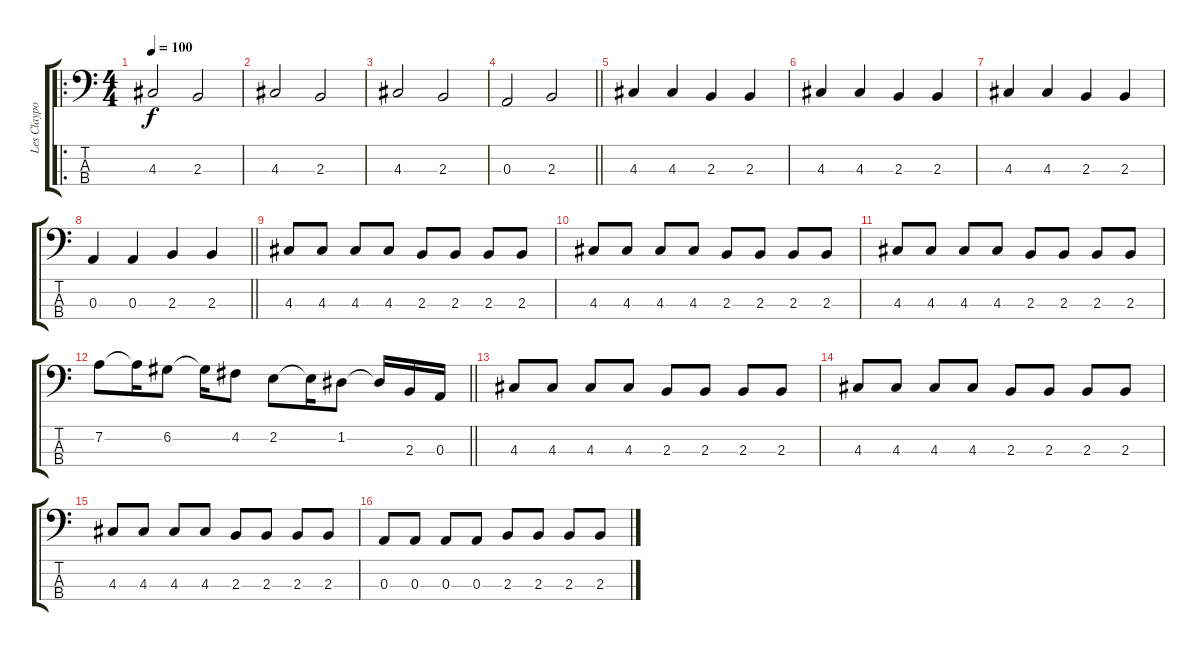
\track ("Les Claypool" "Les Claypo") {instrument electricbassfinger}
\staff {score tabs}
\tuning (G2 D2 A1 E1) {hide}
\ro
\ts (4 4)
\tempo 100
\clef f4
\ks c
4.3.2{dy f} 2.3.2 |
4.3.2 2.3.2 |
4.3.2 2.3.2 |
\barLineRight lightlight
0.3.2 2.3.2 |
4.3.4 4.3.4 2.3.4 2.3.4 |
4.3.4 4.3.4 2.3.4 2.3.4 |
4.3.4 4.3.4 2.3.4 2.3.4 |
\barLineRight lightlight
0.3.4 0.3.4 2.3.4 2.3.4 |
4.3.8 4.3.8 4.3.8 4.3.8 2.3.8 2.3.8 2.3.8 2.3.8 |
4.3.8 4.3.8 4.3.8 4.3.8 2.3.8 2.3.8 2.3.8 2.3.8 |
4.3.8 4.3.8 4.3.8 4.3.8 2.3.8 2.3.8 2.3.8 2.3.8 |
\barLineRight lightlight
7.2.8 7.2{t}.16 6.2.8 6.2{t}.16 4.2.8 2.2.8 2.2{t}.16 1.2.8 1.2{t}.16 2.3.16 0.3.16 |
4.3.8 4.3.8 4.3.8 4.3.8 2.3.8 2.3.8 2.3.8 2.3.8 |
4.3.8 4.3.8 4.3.8 4.3.8 2.3.8 2.3.8 2.3.8 2.3.8 |
4.3.8 4.3.8 4.3.8 4.3.8 2.3.8 2.3.8 2.3.8 2.3.8 |
0.3.8 0.3.8 0.3.8 0.3.8 2.3.8 2.3.8 2.3.8 2.3.8
